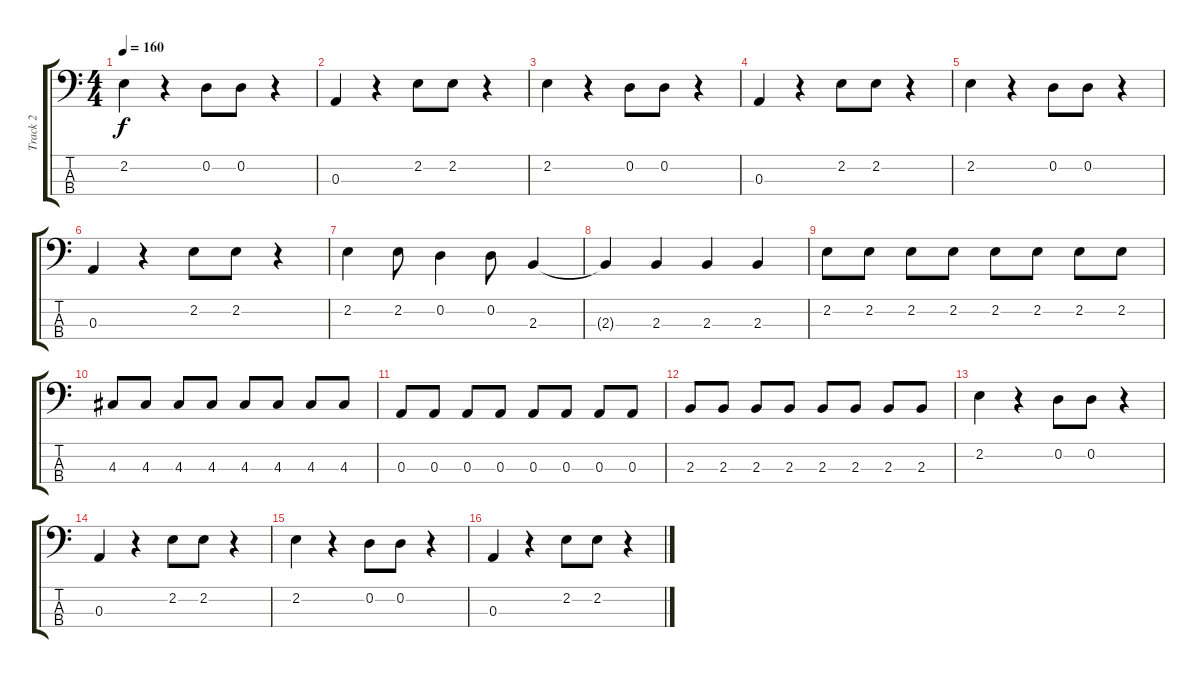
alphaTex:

\track ("Track 2" "Track 2") {instrument electricbassfinger}
\staff {score tabs}
\tuning (G2 D2 A1 E1) {hide}
\ts (4 4)
\tempo 160
\clef f4
\ks c
2.2.4{dy f} r.4 0.2.8 0.2.8 r.4 |
0.3.4 r.4 2.2.8 2.2.8 r.4 |
2.2.4 r.4 0.2.8 0.2.8 r.4 |
0.3.4 r.4 2.2.8 2.2.8 r.4 |
2.2.4 r.4 0.2.8 0.2.8 r.4 |
0.3.4 r.4 2.2.8 2.2.8 r.4 |
2.2.4 2.2.8 0.2.4 0.2.8 2.3.4 |
2.3{t}.4 2.3.4 2.3.4 2.3.4 |
2.2.8 2.2.8 2.2.8 2.2.8 2.2.8 2.2.8 2.2.8 2.2.8 |
4.3.8 4.3.8 4.3.8 4.3.8 4.3.8 4.3.8 4.3.8 4.3.8 |
0.3.8 0.3.8 0.3.8 0.3.8 0.3.8 0.3.8 0.3.8 0.3.8 |
2.3.8 2.3.8 2.3.8 2.3.8 2.3.8 2.3.8 2.3.8 2.3.8 |
2.2.4 r.4 0.2.8 0.2.8 r.4 |
0.3.4 r.4 2.2.8 2.2.8 r.4 |
2.2.4 r.4 0.2.8 0.2.8 r.4 |
0.3.4 r.4 2.2.8 2.2.8 r.4
